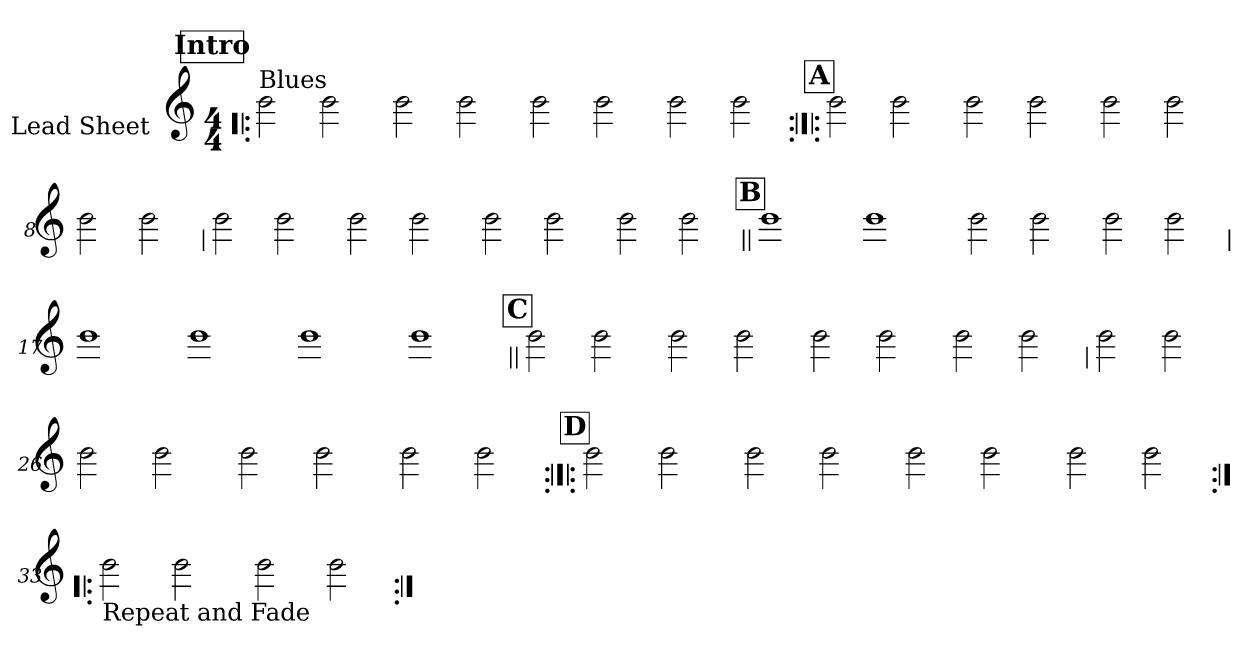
**kern
*part1
*staff1
*I"Lead Sheet
*stria0
*clefG2
*k[]
*a:
*M4/4
*MM75
!!LO:REH:place=s1:a:t=Intro
=1!|:
!LO:TX:a:t=Blues
2b
2b
=2-
2b
2b
=3-
2b
2b
=4-
2b
2b
!!LO:LB:g=z
!!LO:REH:place=s1:a:t=A
=5:|!|:
2b
2b
=6-
2b
2b
=7-
2b
2b
=8-
2b
2b
!!LO:LB:g=z
=9
2b
2b
=10-
2b
2b
=11-
2b
2b
=12-
2b
2b
!!LO:LB:g=z
!!LO:REH:place=s1:a:t=B
=13||
1b
=14-
1b
=15-
2b
2b
=16-
2b
2b
!!LO:LB:g=z
=17
1b
=18-
1b
=19-
1b
=20-
1b
!!LO:LB:g=z
!!LO:REH:place=s1:a:t=C
=21||
2b
2b
=22-
2b
2b
=23-
2b
2b
=24-
2b
2b
!!LO:LB:g=z
=25
2b
2b
=26-
2b
2b
=27-
2b
2b
=28-
2b
2b
!!LO:LB:g=z
!!LO:REH:place=s1:a:t=D
=29:|!|:
2b
2b
=30-
2b
2b
=31-
2b
2b
=32-
2b
2b
!!LO:LB:g=z
=33:|!|:
!LO:TX:b:t=Repeat and Fade
2b
2b
=34-
2b
2b
=:|!
*-
